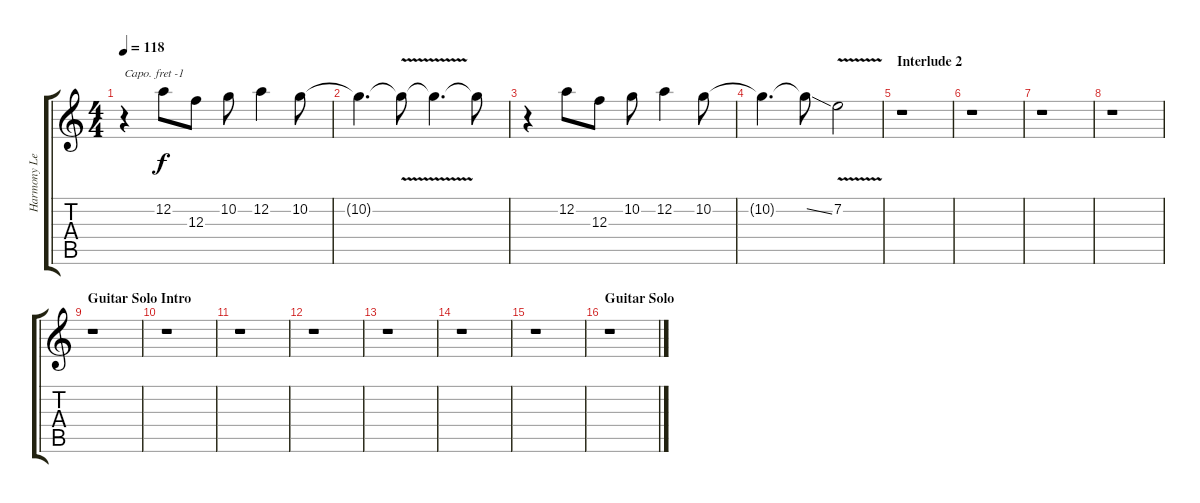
\track ("Harmony Lead [Synyster Gates]" "Harmony Le") {instrument distortionguitar}
\staff {score tabs}
\capo -1
\tuning (Eb4 Bb3 Gb3 Db3 Ab2 Db2) {hide}
\ts (4 4)
\tempo 118
\clef g2
\ks c
r.4{dy f} 12.2.8 12.3.8 10.2.8 12.2.4 10.2.8 |
10.2{t}.4{d} 10.2{v t}.8 10.2{t}.4{d} 10.2{t}.8 |
r.4 12.2.8 12.3.8 10.2.8 12.2.4 10.2.8 |
10.2{t}.4{d} 10.2{ss t}.8 7.2{v}.2 |
\section ("" "Interlude 2")
r.1 |
r.1 |
r.1 |
r.1 |
\section ("" "Guitar Solo Intro")
r.1 |
r.1 |
r.1 |
r.1 |
r.1 |
r.1 |
r.1 |
\section ("" "Guitar Solo")
r.1
